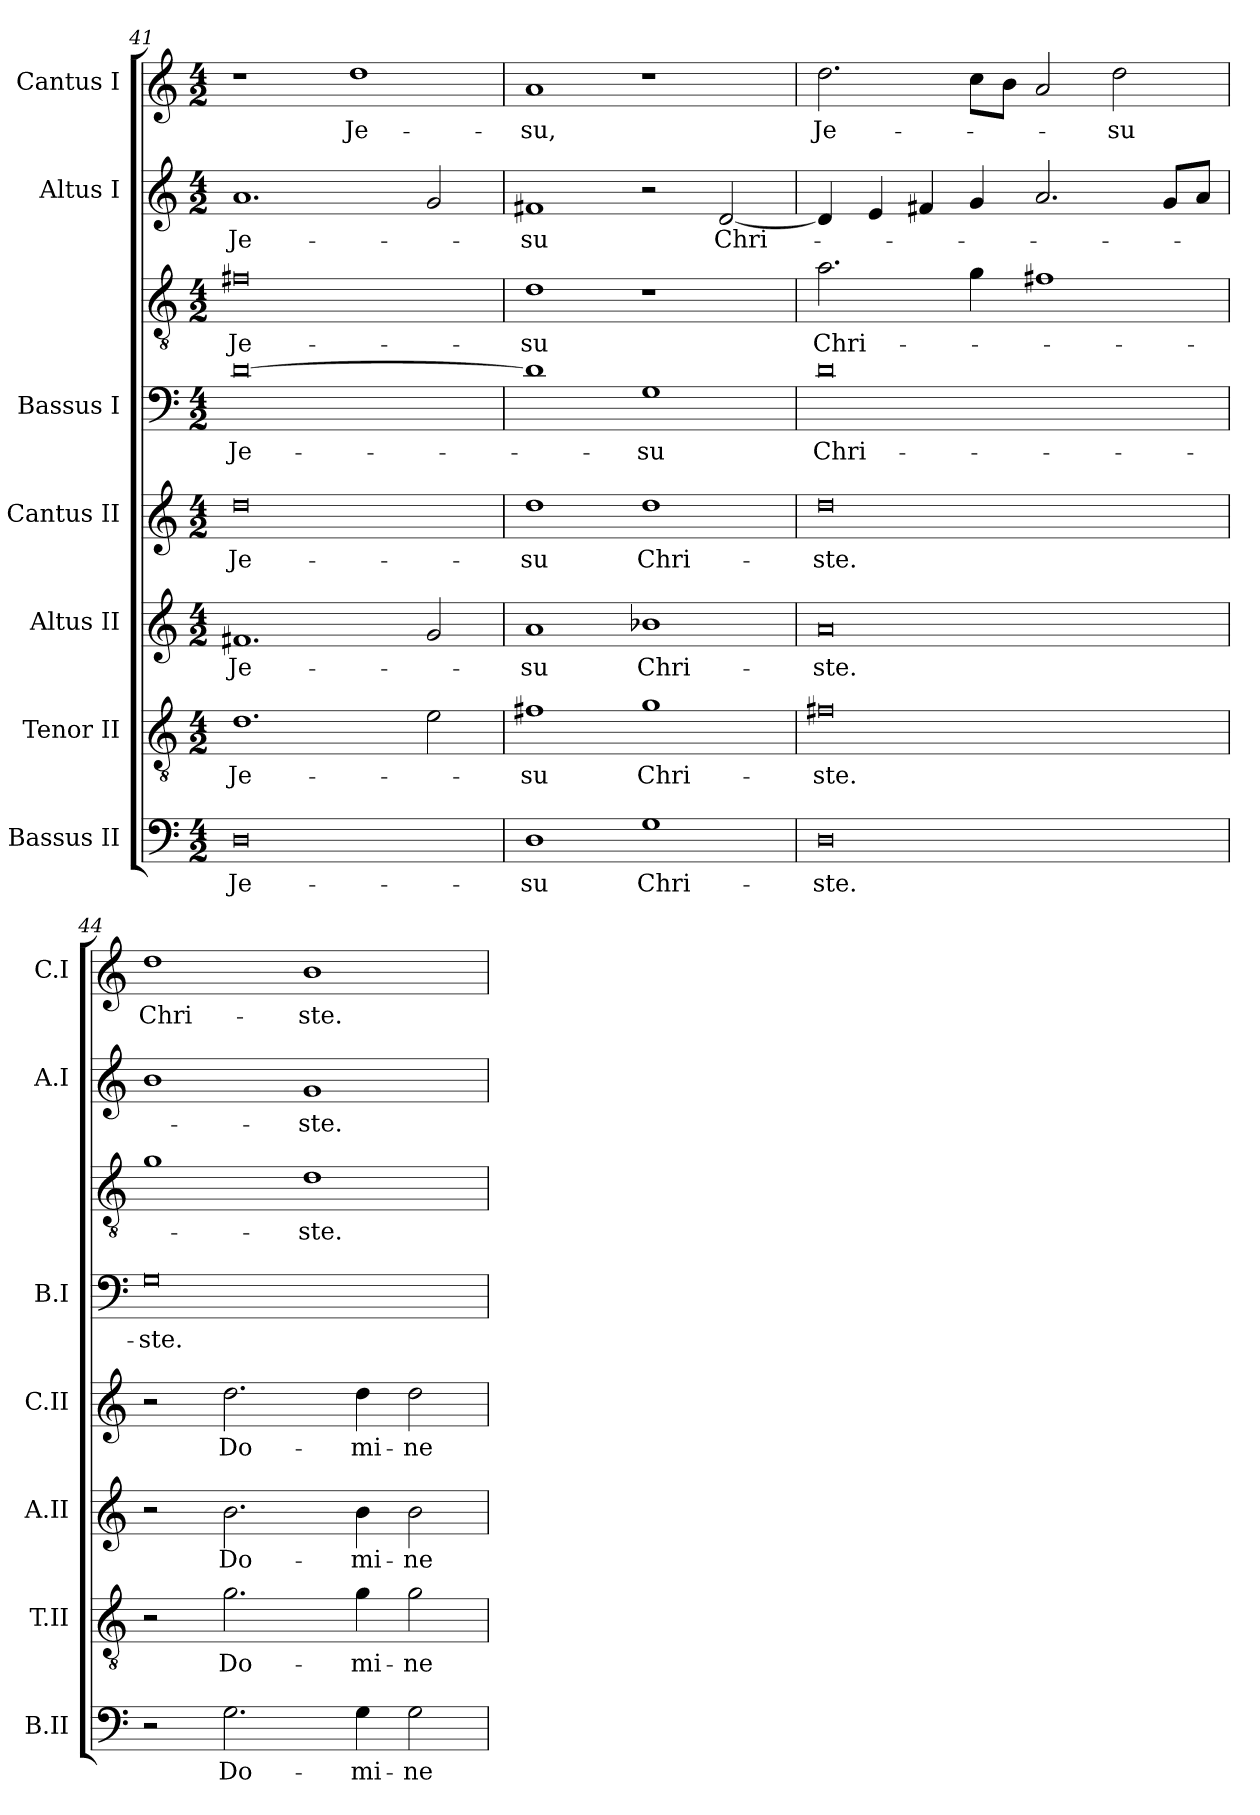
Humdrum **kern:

**kern	**text	**kern	**text	**kern	**text	**kern	**text	**kern	**text	**kern	**text	**kern	**text	**kern	**text
*part8	*part8	*part7	*part7	*part6	*part6	*part5	*part5	*part4	*part4	*part3	*part3	*part2	*part2	*part1	*part1
*staff8	*staff8	*staff7	*staff7	*staff6	*staff6	*staff5	*staff5	*staff4	*staff4	*staff3	*staff3	*staff2	*staff2	*staff1	*staff1
*I"Bassus II	*	*I"Tenor II	*	*I"Altus II	*	*I"Cantus II	*	*I"Bassus I	*	*	*	*I"Altus I	*	*I"Cantus I	*
*I'B.II	*	*I'T.II	*	*I'A.II	*	*I'C.II	*	*I'B.I	*	*	*	*I'A.I	*	*I'C.I	*
*clefF4	*	*clefGv2	*	*clefG2	*	*clefG2	*	*clefF4	*	*clefGv2	*	*clefG2	*	*clefG2	*
*	*	*ITrd7c12	*	*	*	*	*	*	*	*ITrd7c12	*	*	*	*	*
*k[]	*	*k[]	*	*k[]	*	*k[]	*	*k[]	*	*k[]	*	*k[]	*	*k[]	*
*C:	*	*C:	*	*C:	*	*C:	*	*C:	*	*C:	*	*C:	*	*C:	*
*M4/2	*	*M4/2	*	*M4/2	*	*M4/2	*	*M4/2	*	*M4/2	*	*M4/2	*	*M4/2	*
=41	=41	=41	=41	=41	=41	=41	=41	=41	=41	=41	=41	=41	=41	=41	=41
0D\	Je-	1.D\	Je-	1.f#X/	Je-	0dd\	Je-	[0d\	Je-	0F#X\	Je-	1.a/	Je-	1r	.
.	.	.	.	.	.	.	.	.	.	.	.	.	.	1dd\	Je-
.	.	2E\	.	2g/	.	.	.	.	.	.	.	2g/	.	.	.
=42	=42	=42	=42	=42	=42	=42	=42	=42	=42	=42	=42	=42	=42	=42	=42
1D\	-su	1F#X\	-su	1a/	-su	1dd\	-su	1d\]	.	1D\	-su	1f#X/	-su	1a/	-su,
1G\	Chri-	1G\	Chri-	1b-X\	Chri-	1dd\	Chri-	1G\	-su	1r	.	2r	.	1r	.
.	.	.	.	.	.	.	.	.	.	.	.	[2d/	Chri-	.	.
=43	=43	=43	=43	=43	=43	=43	=43	=43	=43	=43	=43	=43	=43	=43	=43
0D\	-ste.	0F#X\	-ste.	0a/	-ste.	0dd\	-ste.	0d\	Chri-	2.A\	Chri-	4d/]	.	2.dd\	Je-
.	.	.	.	.	.	.	.	.	.	.	.	4e/	.	.	.
.	.	.	.	.	.	.	.	.	.	.	.	4f#X/	.	.	.
.	.	.	.	.	.	.	.	.	.	4G\	.	4g/	.	8cc\L	.
.	.	.	.	.	.	.	.	.	.	.	.	.	.	8b\J	.
.	.	.	.	.	.	.	.	.	.	1F#X\	.	2.a/	.	2a/	.
.	.	.	.	.	.	.	.	.	.	.	.	.	.	2dd\	-su
.	.	.	.	.	.	.	.	.	.	.	.	8g/L	.	.	.
.	.	.	.	.	.	.	.	.	.	.	.	8a/J	.	.	.
=44	=44	=44	=44	=44	=44	=44	=44	=44	=44	=44	=44	=44	=44	=44	=44
2r	.	2r	.	2r	.	2r	.	0G\	-ste.	1G\	.	1b\	.	1dd\	Chri-
2.G\	Do-	2.G\	Do-	2.b\	Do-	2.dd\	Do-	.	.	.	.	.	.	.	.
.	.	.	.	.	.	.	.	.	.	1D\	-ste.	1g/	-ste.	1b\	-ste.
4G\	-mi-	4G\	-mi-	4b\	-mi-	4dd\	-mi-	.	.	.	.	.	.	.	.
2G\	-ne	2G\	-ne	2b\	-ne	2dd\	-ne	.	.	.	.	.	.	.	.
=	=	=	=	=	=	=	=	=	=	=	=	=	=	=	=
*-	*-	*-	*-	*-	*-	*-	*-	*-	*-	*-	*-	*-	*-	*-	*-
